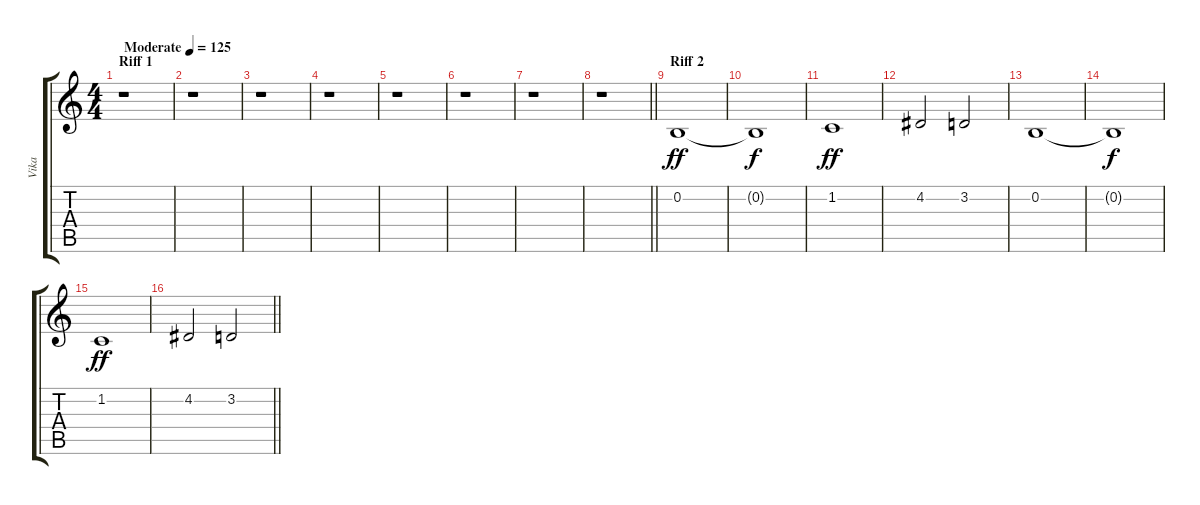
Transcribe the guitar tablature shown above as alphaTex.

\track ("Vika" "Vika") {instrument lead3calliope}
\staff {score tabs}
\tuning (E4 B3 G3 D3 A2 E2) {hide}
\ts (4 4)
\section ("" "Riff 1")
\tempo (125 "Moderate")
\clef g2
\ks c
r.1{dy ff instrument lead3calliope} |
r.1 |
r.1 |
r.1 |
r.1 |
r.1 |
r.1 |
\barLineRight lightlight
r.1 |
\section ("" "Riff 2")
0.2.1 |
0.2{t}.1{dy f} |
1.2.1{dy ff} |
4.2.2 3.2.2 |
0.2.1 |
0.2{t}.1{dy f} |
1.2.1{dy ff} |
\barLineRight lightlight
4.2.2 3.2.2
